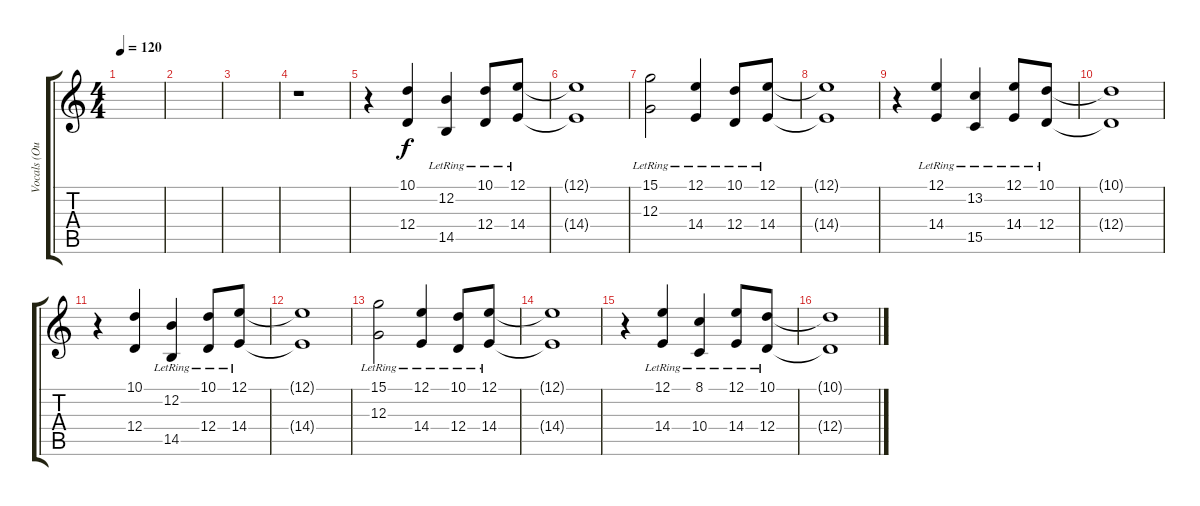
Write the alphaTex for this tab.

\track ("Vocals (Outro)" "Vocals (Ou") {instrument electricpiano1}
\staff {score tabs}
\tuning (E4 B3 G3 D3 A2 E2) {hide}
\ts (4 4)
\tempo 120
\clef g2
\ks c
|
|
|
r.1 |
r.4 (10.1 12.4).4 (12.2{lr} 14.5).4 (10.1 12.4{lr}).8 (12.1{lr} 14.4{lr}).8 |
(12.1{t} 14.4{t}).1 |
(15.1{lr} 12.3).2 (12.1{lr} 14.4).4 (10.1{lr} 12.4).8 (12.1{lr} 14.4{lr}).8 |
(12.1{t} 14.4{t}).1 |
r.4 (12.1{lr} 14.4).4 (13.2{lr} 15.5).4 (12.1{lr} 14.4).8 (10.1{lr} 12.4{lr}).8 |
(10.1{t} 12.4{t}).1 |
r.4 (10.1 12.4).4 (12.2{lr} 14.5).4 (10.1 12.4{lr}).8 (12.1{lr} 14.4{lr}).8 |
(12.1{t} 14.4{t}).1 |
(15.1{lr} 12.3).2 (12.1{lr} 14.4).4 (10.1{lr} 12.4).8 (12.1{lr} 14.4{lr}).8 |
(12.1{t} 14.4{t}).1 |
r.4 (12.1{lr} 14.4).4 (8.1{lr} 10.4).4 (12.1{lr} 14.4).8 (10.1{lr} 12.4{lr}).8 |
(10.1{t} 12.4{t}).1
